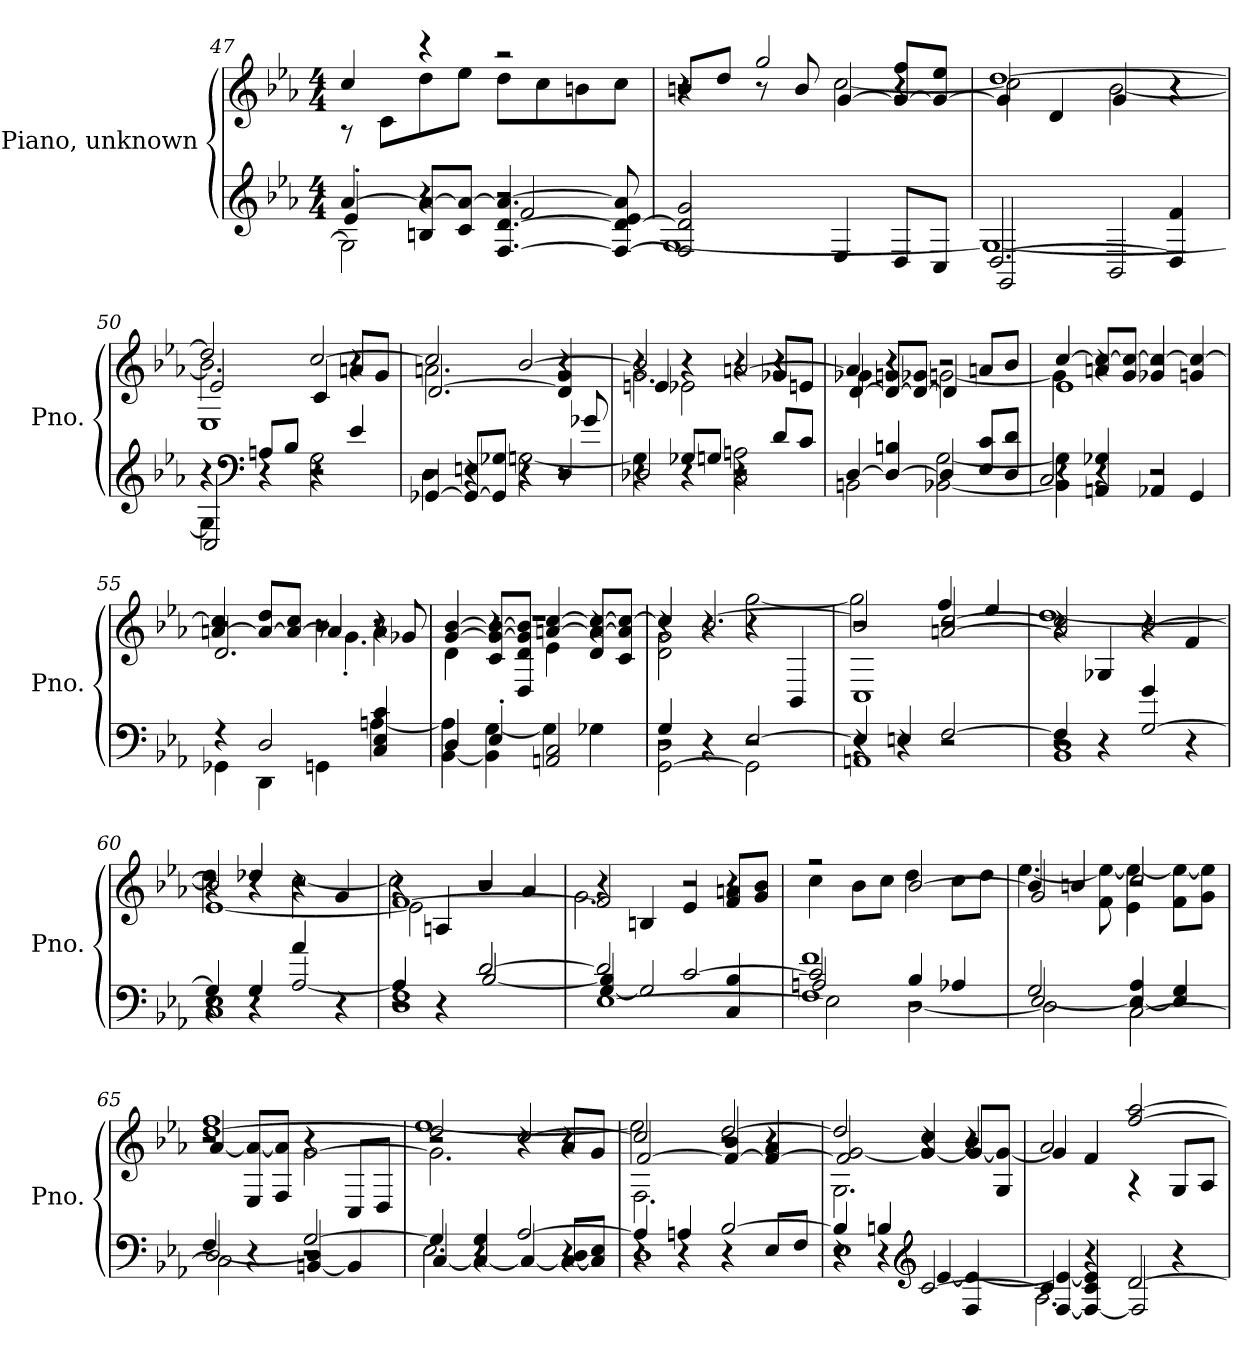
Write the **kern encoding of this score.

**kern	**kern
*part1	*part1
*staff2	*staff1
*I"Piano, unknown	*
*I'Pno.	*
*clefG2	*clefG2
*k[b-e-a-]	*k[b-e-a-]
*M4/4	*M4/4
=47	=47
*^	*^
*	*^	*	*
[4a-/	2G\]	4e-'/	4cc/	8r
.	.	.	.	8c\L
8Bn/ 8a-/_L	.	4r	4r	8dd\
8c/ 8a-/_J	.	.	.	8ee-\J
[4.F/ [4.d/ 4.a-/_	2r	2f/	2r	8dd\L
.	.	.	.	8cc\
.	.	.	.	8bn\
8F/_ 8d/_ 8e-/ 8a-/]	.	.	.	8cc\J
*	*v	*v	*	*
=48	=48	=48	=48
*	*	*	*^
2F/] 2d/] 2g/	[1G	4r	2r	8bn/L
.	.	.	.	8dd/J
.	.	2gg/	.	8r
.	.	.	.	8b/
4E-/	.	.	[2cc\	[4g/
8D/L	.	4r	.	8g/_ 8ff/L
8C/J	.	.	.	8g/_ 8ee-/J
!!LO:LB:g=z	!!	!!
=49	=49	=49	=49	=49
*	*^	*	*	*
[2.D/	1G_	2GG/	[1dd	2cc\]	4g/]
.	.	.	.	.	4d/
.	.	2BB-/	.	[2b-\	4g/
4D/] 4f/	.	.	.	.	4r
=50	=50	=50	=50	=50	=50
*	*	*	*	*	*^
4r	4G\]	2C/	2dd/]	2.b-\]	2e-/	1E-
*clefF4	*	*	*	*	*	*
8An/L	4r	.	.	.	.	.
8B-/J	.	.	.	.	.	.
4r	2G\	2r	[2cc/	.	4c/	.
4e-/	.	.	.	4r	8an/L	.
.	.	.	.	.	8g/J	.
*	*	*	*	*	*v	*v
=51	=51	=51	=51	=51	=51
[4GG-X/	4D\	2r	2cc/]	2.an\	[2.d/
8GG-/_ 8En/L	4r	.	.	.	.
8GG-/] 8G-X/J	.	.	.	.	.
4r	[2Gn\	4r	[2b-/	.	.
8r	.	4D/	.	4r	4d/] 4g/
8g-X/	.	.	.	.	.
=52	=52	=52	=52	=52	=52
*	*	*	*	*	*^
4r	4G\]	2D-X/	2b-/]	2.g\	4en/	4r
8G-X/L	4r	.	.	.	4r	2e-X\
8Gn/J	.	.	.	.	.	.
4r	2C\ 2An\	2r	[2an/	.	4r	.
8d/L	.	.	.	4r	8g-X/L	4r
8c/J	.	.	.	.	8en/J	.
*	*v	*v	*	*	*	*
*	*	*	*	*v	*v
!!LO:LB:g=z
=53	=53	=53	=53	=53
[4D/	2BBn\	4a/]	4g-X\	[4d/
4D/_ 4Bn/	.	4r	4r	8d/_ 8gn/L
.	.	.	.	8d/_ 8g-X/J
4D/]	[2BB-X\ [2G\	2r	[2gn\	4d/]
8E-/ 8c/L	.	.	.	8an/L
8D/ 8d/J	.	.	.	8b-/J
=54	=54	=54	=54	=54
*	*^	*	*	*
4r	4BB-\] 4G\]	2C/	1e-	4g\]	[4cc/
4AAn/ 4G-X/	4r	.	.	4r	8an/ 8cc/_L
.	.	.	.	.	8g/ 8cc/_J
4AA-X/	2r	2r	.	2r	4g-X/ 4cc/_
4GG/	.	.	.	.	4gn/ 4cc/_
*	*v	*v	*	*	*
=55	=55	=55	=55	=55
*	*	*	*	*^
4r	4GG-X\	2.d/	2r	[4an/ 4cc/]	2r
2D/	4DD\	.	.	8a/_ 8dd/L	.
.	.	.	.	8a/_ 8cc/J	.
.	4GGn\	.	4b-\	4a/]	8r
.	.	.	.	.	4.g'\
4C/ 4E-/ 4c/	[4An\	4r	4a\	8r	.
.	.	.	.	8g-X/	.
*	*	*	*	*v	*v
!!LO:PB:g=z
=56	=56	=56	=56	=56
4D/	[4BB-\ 4A\]	1r	4d\	[4g/ [4b-/
4E-'/	4BB-\] [4G\	.	4r	8c/ 8g/_ 8b-/_L
.	.	.	.	8D/ 8d/ 8g/] 8b-/]J
2AAn/ 2C/	4G\]	.	4e-\	[4an/ [4cc/
.	4G-X\	.	4r	8d/ 8a/_ 8cc/_L
.	.	.	.	8c/ 8a/] 8cc/_J
=57	=57	=57	=57	=57
*	*^	*	*	*
2r	4G/	[2GG\ 2D\	4r	2d\ 2g\	4cc/]
.	4r	.	[2.b-/	.	4r
[2E-/	2r	2GG\]	.	[2gg\	4r
.	.	.	.	.	4BB-/
=58	=58	=58	=58	=58	=58
*	*	*	*	*	*^
4E-/]	4r	1AAn	2b-/]	2gg\]	2r	1C
4r	4En/	.	.	.	.	.
[2F/	2r	.	[2an/ [2cc/	2r	4ff/	.
.	.	.	.	.	4ee-/	.
*	*	*	*	*	*v	*v
=59	=59	=59	=59	=59	=59
4F/]	2r	1BB- 1D	2a/] 2cc/]	[1dd	4r
4r	.	.	.	.	4G-X/
[2G/	4g/	.	[2b-/	.	4r
.	4r	.	.	.	4f/
=60	=60	=60	=60	=60	=60
*	*	*	*	*	*^
4G/]	4r	1C 1E-	2b-/]	4dd\]	4r	[1e-
4r	4G/	.	.	4r	4dd-X/	.
4a-/	[2A-/	.	2r	[2cc\	4r	.
4r	.	.	.	.	4g/	.
=61	=61	=61	=61	=61	=61	=61
2r	4A-/]	1D 1F	[1f	2cc\]	4r	2e-\]
.	4r	.	.	.	4An/	.
[2d/	[2B-/	.	.	2r	4b-/	2r
.	.	.	.	.	4a-/	.
*	*	*	*	*	*v	*v
!!LO:LB:g=z
=62	=62	=62	=62	=62	=62
2d/]	[4G/ 4B-/]	[1E-	2f/]	2.g\	4r
.	2G/]	.	.	.	4Bn/
[2c/	.	.	2r	.	4e-/
.	4C/ 4B-/	.	.	4r	8f/ 8an/L
.	.	.	.	.	8g/ 8b-/J
*	*	*	*	*v	*v
=63	=63	=63	=63	=63
*	*	*^	*	*
2c/]	1F 1f	2An/	2E-\]	2r	4cc\
.	.	.	.	.	8b-\L
.	.	.	.	.	8cc\J
2r	.	4B-/	[2D\	[2b-/	4dd\
.	.	4A-X/	.	.	8cc\L
.	.	.	.	.	8dd\J
*	*	*v	*v	*	*
=64	=64	=64	=64	=64
*	*	*	*	*^
2G/	[2E-/	2D\]	4b-/]	[4.ee-\	2g/
.	.	.	4bn/	.	.
.	.	.	.	8f\ 8ee-\_	.
2r	4E-/_ 4A-/	[2C\	2cc/	4e-\ 4ee-\_	2r
.	4E-/] 4G/	.	.	8f\ 8ee-\_L	.
.	.	.	.	8g\ 8ee-\]J	.
=65	=65	=65	=65	=65	=65
4F/	[2D/	2C\]	[1dd 1ff	[4a-/	2r
4r	.	.	.	8E-/ 8a-/_L	.
.	.	.	.	8F/ 8a-/]J	.
[2G/	[4BBn/ 4D/]	2r	.	4r	[2g\
.	4BB/]	.	.	8C/L	.
.	.	.	.	8D/J	.
!!LO:LB:g=z
=66	=66	=66	=66	=66	=66
*	*	*	*	*	*^
4G/]	[4C/	2.E-\	2dd/]	[1ee-	2r	2.g\]
4r	4C/_ 4G/	.	.	.	.	.
[2A-/	4C/_	.	[2cc/	.	4r	.
.	8C/_ 8D/L	4r	.	.	8a-/L	4r
.	8C/] 8E-/J	.	.	.	8g/J	.
=67	=67	=67	=67	=67	=67	=67
4A-/]	4r	1D	2cc/]	2ee-\]	[2f/	2.F\
4r	4An/	.	.	.	.	.
[2B-/	4r	.	[2dd/	2r	4f/_ 4b-/	.
.	8E-/L	.	.	.	4f/_ 4a-/	4r
.	8F/J	.	.	.	.	.
*	*	*	*	*	*v	*v
=68	=68	=68	=68	=68	=68
4B-/]	4r	1E-	2dd/]	2f/] [2g/	2.G\
4r	4Bn/	.	.	.	.
*clefG2	*	*	*	*	*
[2c/	[4e-/	.	4r	4g/_ 4cc/	.
.	4F/ 4e-/_	.	4b-/	8g/L_	4r
.	.	.	.	8G/ 8g/_J	.
*	*	*	*	*v	*v
=69	=69	=69	=69	=69
4c/]	[4F/ 4e-/_	2.A-\	2a-/	4g/]
4r	4F/_ 4c/ 4e-/]	.	.	4f/
[2d/	2F/]	.	[2ff/ [2aa-/	4r
.	.	4r	.	8G/L
.	.	.	.	8A-/J
*v	*v	*v	*	*
*	*v	*v
=	=
*-	*-
